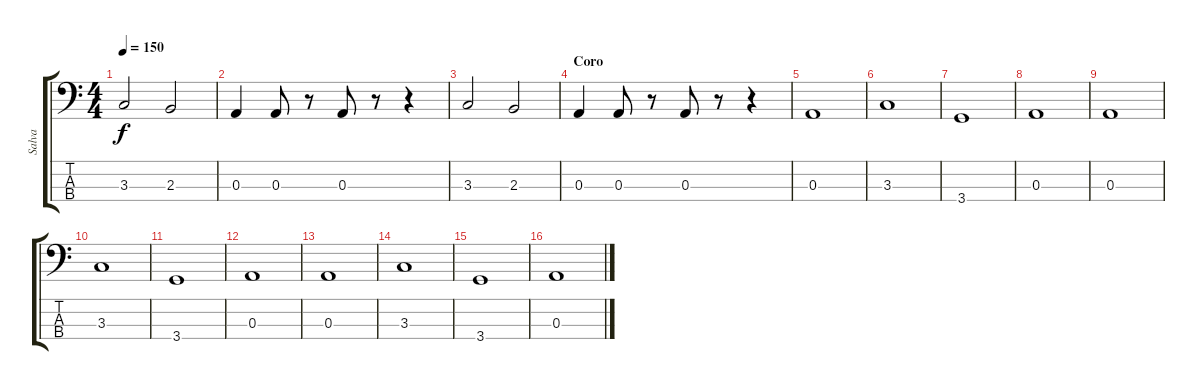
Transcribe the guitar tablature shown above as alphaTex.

\track ("Salva" "Salva") {instrument electricbassfinger}
\staff {score tabs}
\tuning (G2 D2 A1 E1) {hide}
\ts (4 4)
\tempo 150
\clef f4
\ks c
3.3.2{dy f} 2.3.2 |
0.3.4 0.3.8 r.8 0.3.8 r.8 r.4 |
3.3.2 2.3.2 |
\section ("" "Coro")
0.3.4 0.3.8 r.8 0.3.8 r.8 r.4 |
0.3.1 |
3.3.1 |
3.4.1 |
0.3.1 |
0.3.1 |
3.3.1 |
3.4.1 |
0.3.1 |
0.3.1 |
3.3.1 |
3.4.1 |
0.3.1
